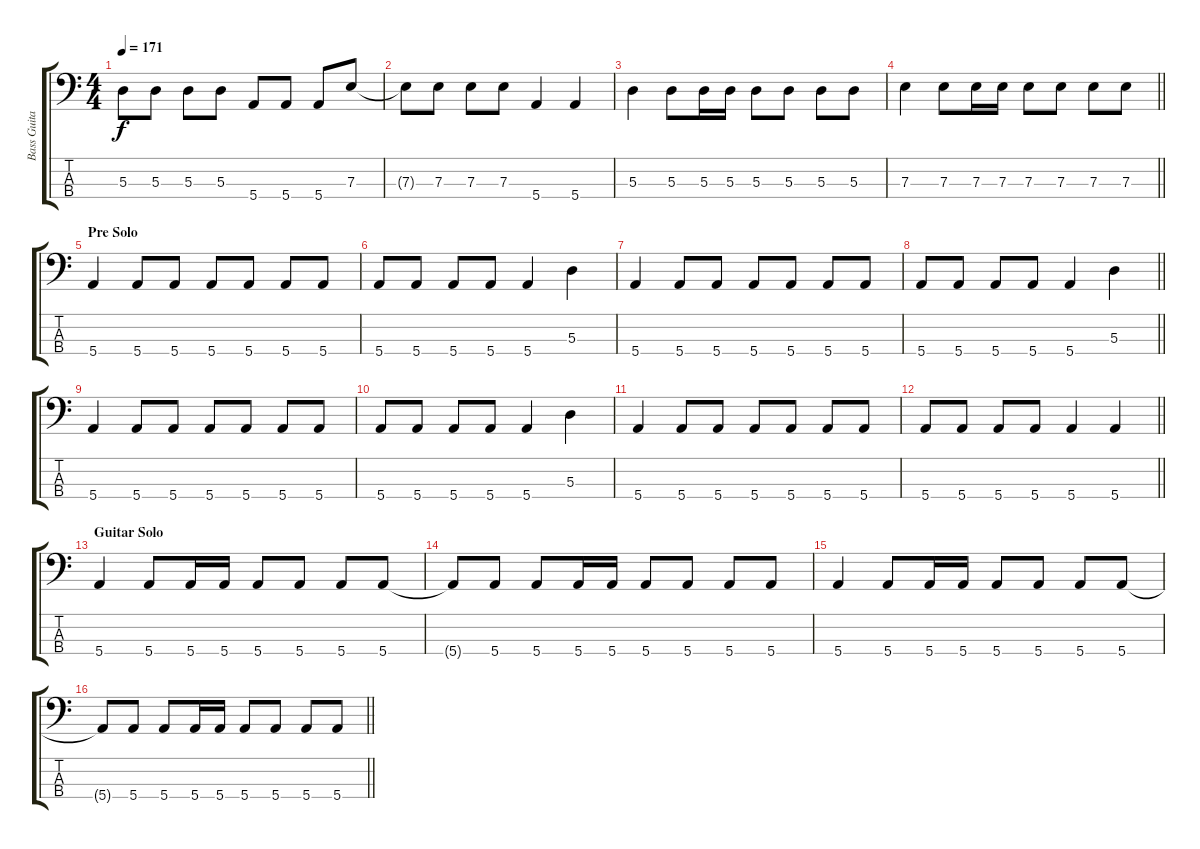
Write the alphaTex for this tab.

\track ("Bass Guitar - EkaRock" "Bass Guita") {instrument electricbasspick}
\staff {score tabs}
\tuning (G2 D2 A1 E1) {hide}
\ts (4 4)
\tempo 171
\clef f4
\ks c
5.3{t}.8{dy f} 5.3.8 5.3.8 5.3.8 5.4.8 5.4.8 5.4.8 7.3.8 |
7.3{t}.8 7.3.8 7.3.8 7.3.8 5.4.4 5.4.4 |
5.3.4 5.3.8 5.3.16 5.3.16 5.3.8 5.3.8 5.3.8 5.3.8 |
\barLineRight lightlight
7.3.4 7.3.8 7.3.16 7.3.16 7.3.8 7.3.8 7.3.8 7.3.8 |
\section ("" "Pre Solo")
5.4.4 5.4.8 5.4.8 5.4.8 5.4.8 5.4.8 5.4.8 |
5.4.8 5.4.8 5.4.8 5.4.8 5.4.4 5.3.4 |
5.4.4 5.4.8 5.4.8 5.4.8 5.4.8 5.4.8 5.4.8 |
\barLineRight lightlight
5.4.8 5.4.8 5.4.8 5.4.8 5.4.4 5.3.4 |
5.4.4 5.4.8 5.4.8 5.4.8 5.4.8 5.4.8 5.4.8 |
5.4.8 5.4.8 5.4.8 5.4.8 5.4.4 5.3.4 |
5.4.4 5.4.8 5.4.8 5.4.8 5.4.8 5.4.8 5.4.8 |
\barLineRight lightlight
5.4.8 5.4.8 5.4.8 5.4.8 5.4.4 5.4.4 |
\section ("" "Guitar Solo")
5.4.4 5.4.8 5.4.16 5.4.16 5.4.8 5.4.8 5.4.8 5.4.8 |
5.4{t}.8 5.4.8 5.4.8 5.4.16 5.4.16 5.4.8 5.4.8 5.4.8 5.4.8 |
5.4.4 5.4.8 5.4.16 5.4.16 5.4.8 5.4.8 5.4.8 5.4.8 |
\barLineRight lightlight
5.4{t}.8 5.4.8 5.4.8 5.4.16 5.4.16 5.4.8 5.4.8 5.4.8 5.4.8
